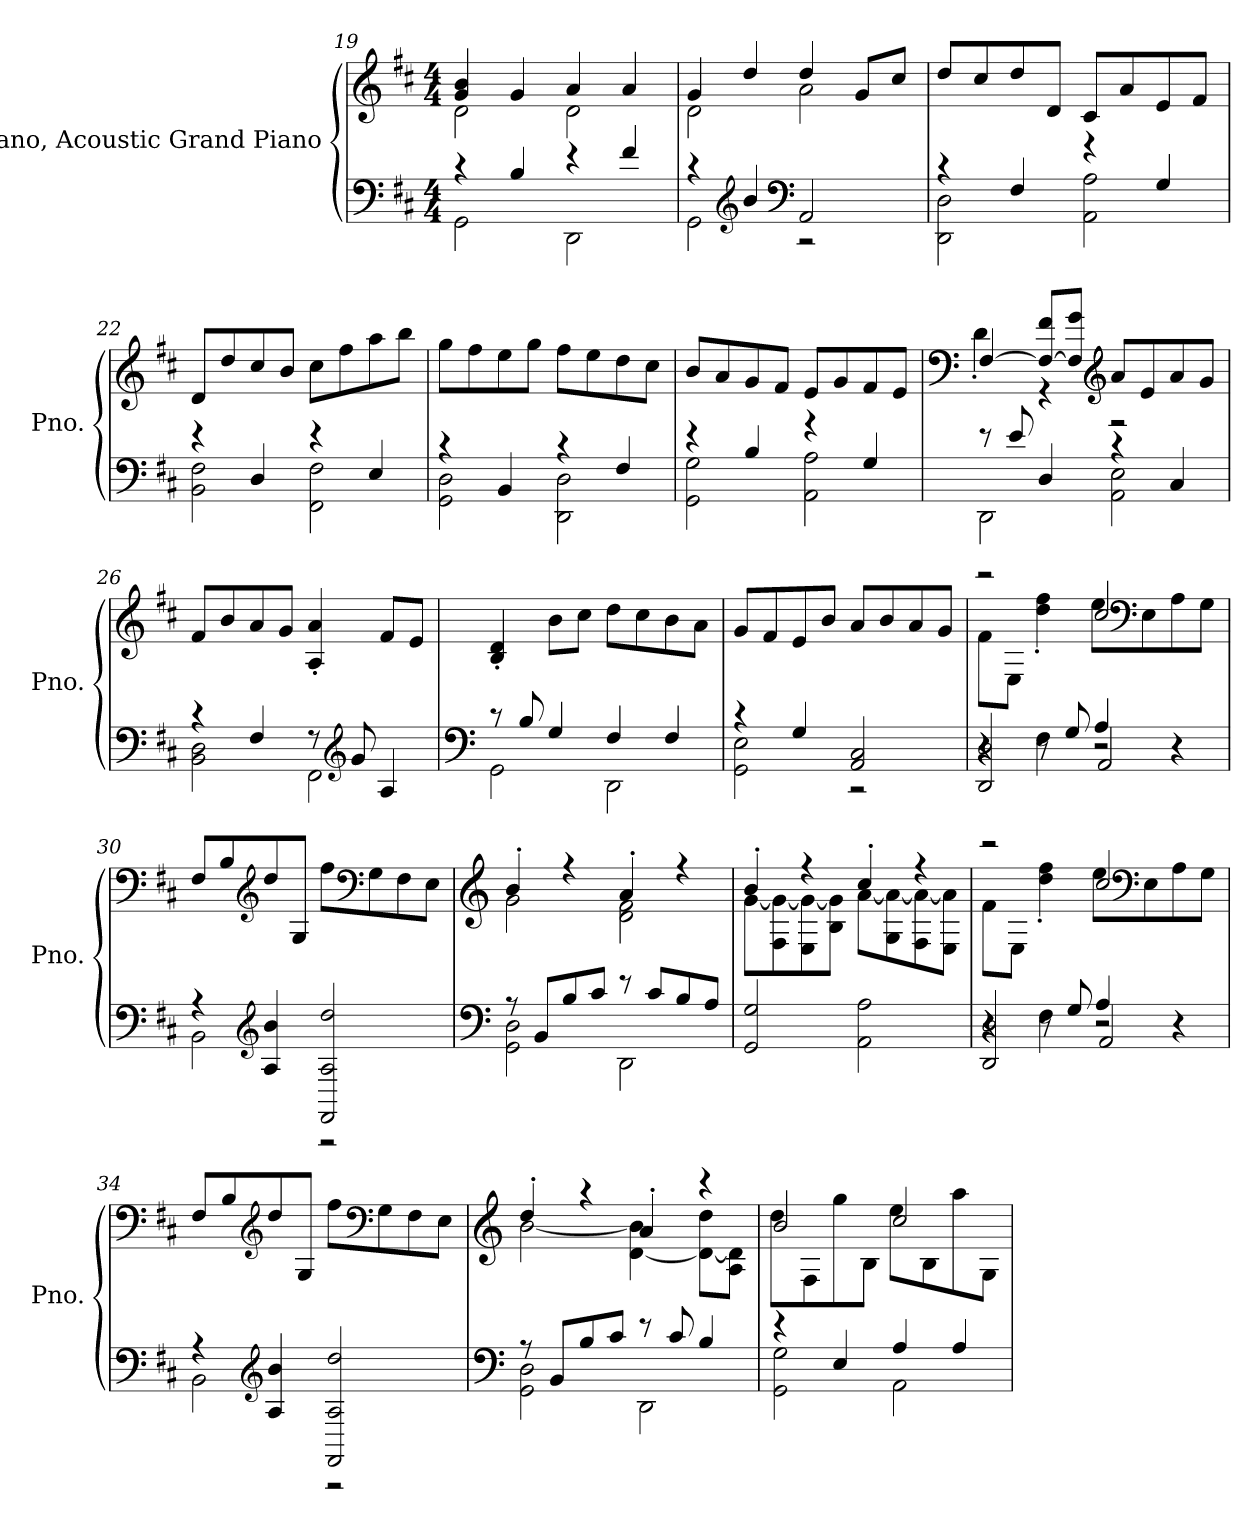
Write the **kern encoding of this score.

**kern	**kern
*part1	*part1
*staff2	*staff1
*I"Piano, Acoustic Grand Piano	*
*I'Pno.	*
!!LO:LB:g=z
*clefF4	*clefG2
*k[f#c#]	*k[f#c#]
*M4/4	*M4/4
=19	=19
*^	*^
4r	2GG\	4g/ 4b/	2d\
4B/	.	4g/	.
4r	2DD\	4a/	2d\
4f#/	.	4a/	.
=20	=20	=20	=20
4r	2GG\	4g/	2d\
*clefG2	*	*	*
4b/	.	4dd/	.
*clefF4	*	*	*
2AA/	2r	4dd/	2a\
.	.	8g/L	.
.	.	8cc#/J	.
*	*	*v	*v
=21	=21	=21
4r	2DD\ 2D\	8dd/L
.	.	8cc#/
4F#/	.	8dd/
.	.	8d/J
4r	2AA\ 2A\	8c#/L
.	.	8a/
4G/	.	8e/
.	.	8f#/J
=22	=22	=22
4r	2BB\ 2F#\	8d/L
.	.	8dd/
4D/	.	8cc#/
.	.	8b/J
4r	2FF#\ 2F#\	8cc#\L
.	.	8ff#\
4E/	.	8aa\
.	.	8bb\J
=23	=23	=23
4r	2GG\ 2D\	8gg\L
.	.	8ff#\
4BB/	.	8ee\
.	.	8gg\J
4r	2DD\ 2D\	8ff#\L
.	.	8ee\
4F#/	.	8dd\
.	.	8cc#\J
!!LO:LB:g=z
=24	=24	=24
4r	2GG\ 2G\	8b/L
.	.	8a/
4B/	.	8g/
.	.	8f#/J
4r	2AA\ 2A\	8e/L
.	.	8g/
4G/	.	8f#/
.	.	8e/J
=25	=25	=25
*	*	*clefF4
*	*	*^
8r	2DD\	[4F#/	4d'\
8e/	.	.	.
4D/	.	8F#/_ 8f#/L	4r
.	.	8F#/] 8g/J	.
*	*	*clefG2	*
4r	2AA\ 2E\	8a/L	2r
.	.	8e/	.
4C#/	.	8a/	.
.	.	8g/J	.
*	*	*v	*v
=26	=26	=26
4r	2BB\ 2D\	8f#/L
.	.	8b/
4F#/	.	8a/
.	.	8g/J
8r	2FF#\	4A/' 4a/'
*clefG2	*	*
8g/	.	.
4A/	.	8f#/L
.	.	8e/J
=27	=27	=27
*clefF4	*	*
8r	2GG\	4B/' 4d/'
8B/	.	.
4G/	.	8b\L
.	.	8cc#\J
4F#/	2DD\	8dd\L
.	.	8cc#\
4F#/	.	8b\
.	.	8a\J
!!LO:PB:g=z
=28	=28	=28
4r	2GG\ 2E\	8g/L
.	.	8f#/
4G/	.	8e/
.	.	8b/J
2AA/ 2C#/	2r	8a/L
.	.	8b/
.	.	8a/
.	.	8g/J
=29	=29	=29
*	*^	*^
4r	4r	2DD/ 2D/	2r	8f#\L
.	.	.	.	8E\J
8r	4F#\	.	.	4dd\' 4ff#\'
8G/	.	.	.	.
4A/	2r	2AA/	2cc#/	8ee\L
*	*	*	*clefF4	*
.	.	.	.	8E\
4r	.	.	.	8A\
.	.	.	.	8G\J
*	*v	*v	*	*
*	*	*v	*v
=30	=30	=30
4r	2BB\	8F#/L
.	.	8B/
*clefG2	*	*clefG2
4A/ 4b/	.	8dd/
.	.	8G/J
2FF#/ 2A/ 2dd/	2r	8ff#\L
*	*	*clefF4
.	.	8G\
.	.	8F#\
.	.	8E\J
=31	=31	=31
*clefF4	*	*clefG2
*	*	*^
8r	2GG\ 2D\	4b'/	2g\
8BB/L	.	.	.
8B/	.	4r	.
8c#/J	.	.	.
8r	2DD\	4a'/	2d\ 2f#\
8c#/L	.	.	.
8B/	.	4r	.
8A/J	.	.	.
*v	*v	*	*
!!LO:LB:g=z	!!
=32	=32	=32
2GG/ 2G/	4b'/	[8g\L
.	.	8F#\ 8g\_
.	4r	8E\ 8g\_
.	.	8B\ 8g\]J
2AA\ 2A\	4cc#'/	[8a\L
.	.	8G\ 8a\_
.	4r	8F#\ 8a\_
.	.	8E\ 8a\]J
=33	=33	=33
*^	*	*
*	*^	*	*
4r	4r	2DD/ 2D/	2r	8f#\L
.	.	.	.	8E\J
8r	4F#\	.	.	4dd\' 4ff#\'
8G/	.	.	.	.
4A/	2r	2AA/	2cc#/	8ee\L
*	*	*	*clefF4	*
.	.	.	.	8E\
4r	.	.	.	8A\
.	.	.	.	8G\J
*	*v	*v	*	*
*	*	*v	*v
=34	=34	=34
4r	2BB\	8F#/L
.	.	8B/
*clefG2	*	*clefG2
4A/ 4b/	.	8dd/
.	.	8G/J
2FF#/ 2A/ 2dd/	2r	8ff#\L
*	*	*clefF4
.	.	8G\
.	.	8F#\
.	.	8E\J
!!LO:LB:g=z
=35	=35	=35
*clefF4	*	*clefG2
*	*	*^
8r	2GG\ 2D\	4dd'/	[2b\
8BB/L	.	.	.
8B/	.	4r	.
8c#/J	.	.	.
8r	2DD\	4a'/	[4d\ 4b\]
8c#/	.	.	.
4B/	.	4r	8d\_ 8dd\L
.	.	.	8A\ 8d\]J
=36	=36	=36	=36
4r	2GG\ 2G\	2b/	8dd\L
.	.	.	8F#\
4E/	.	.	8gg\
.	.	.	8B\J
4A/	2AA\	2cc#/	8ee\L
.	.	.	8B\
4A/	.	.	8aa\
.	.	.	8G\J
*v	*v	*	*
*	*v	*v
=	=
*-	*-
